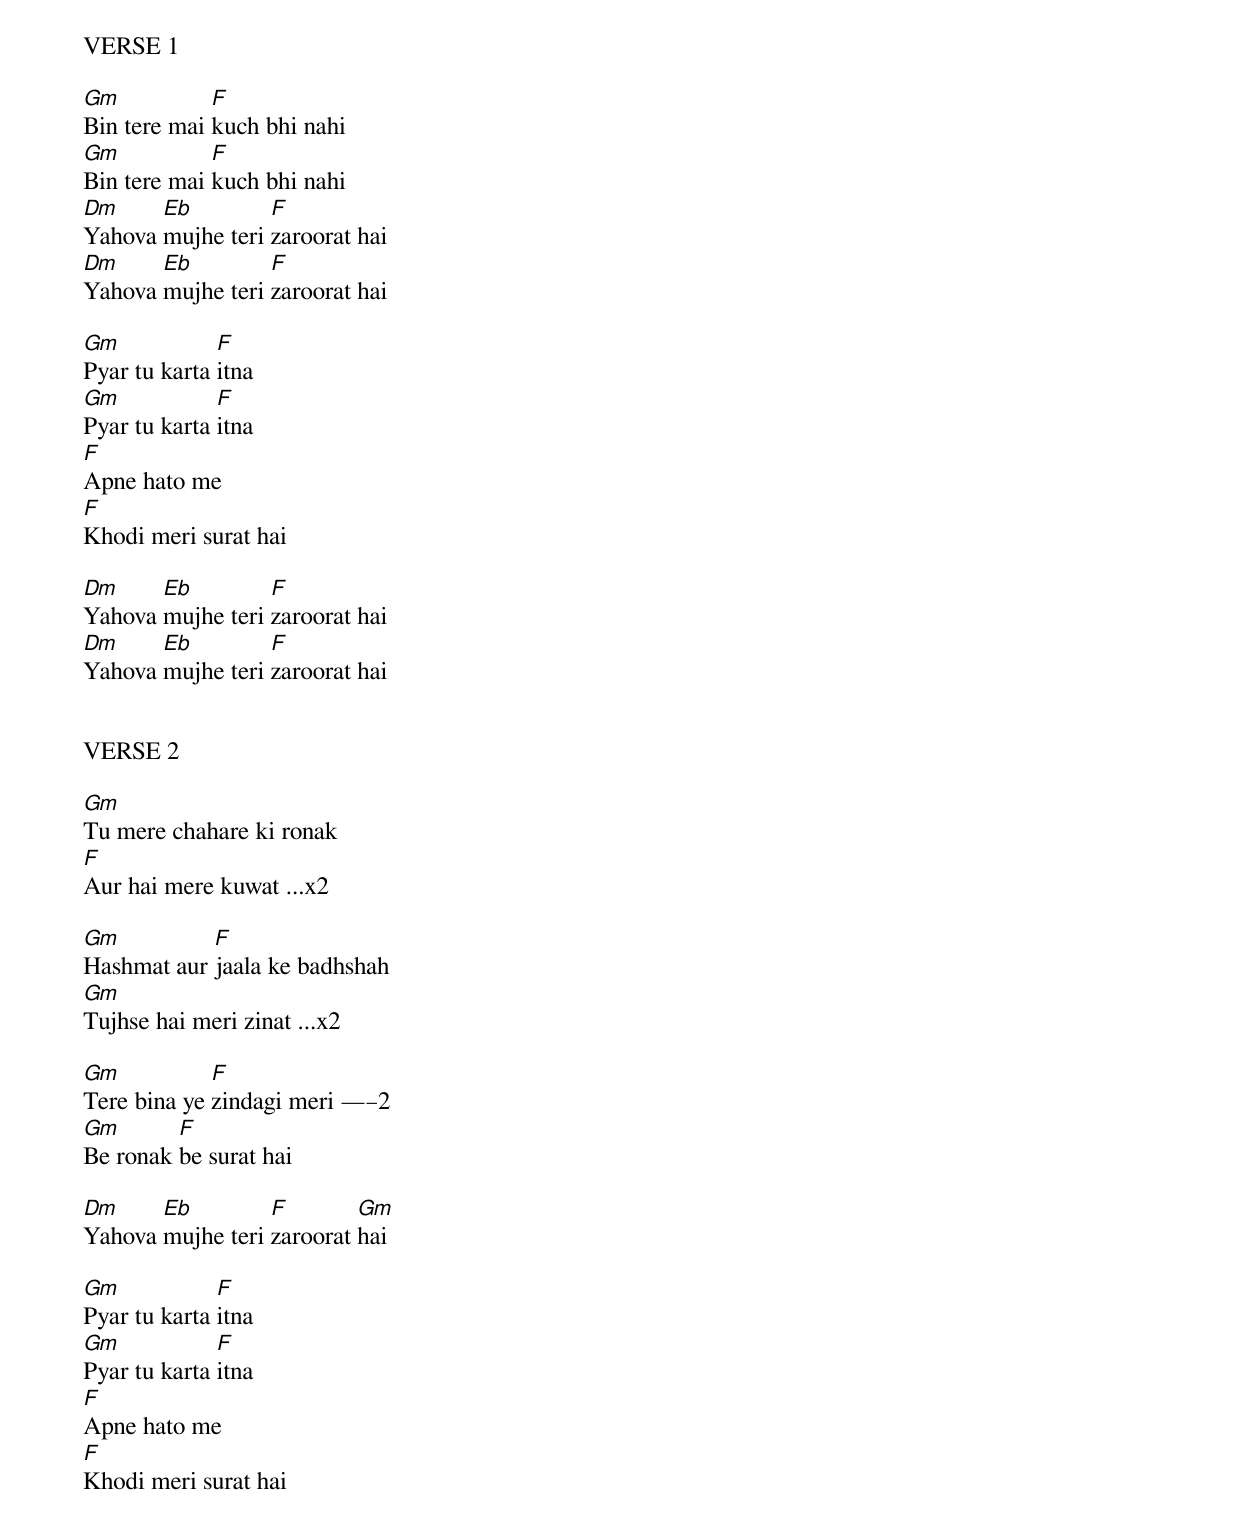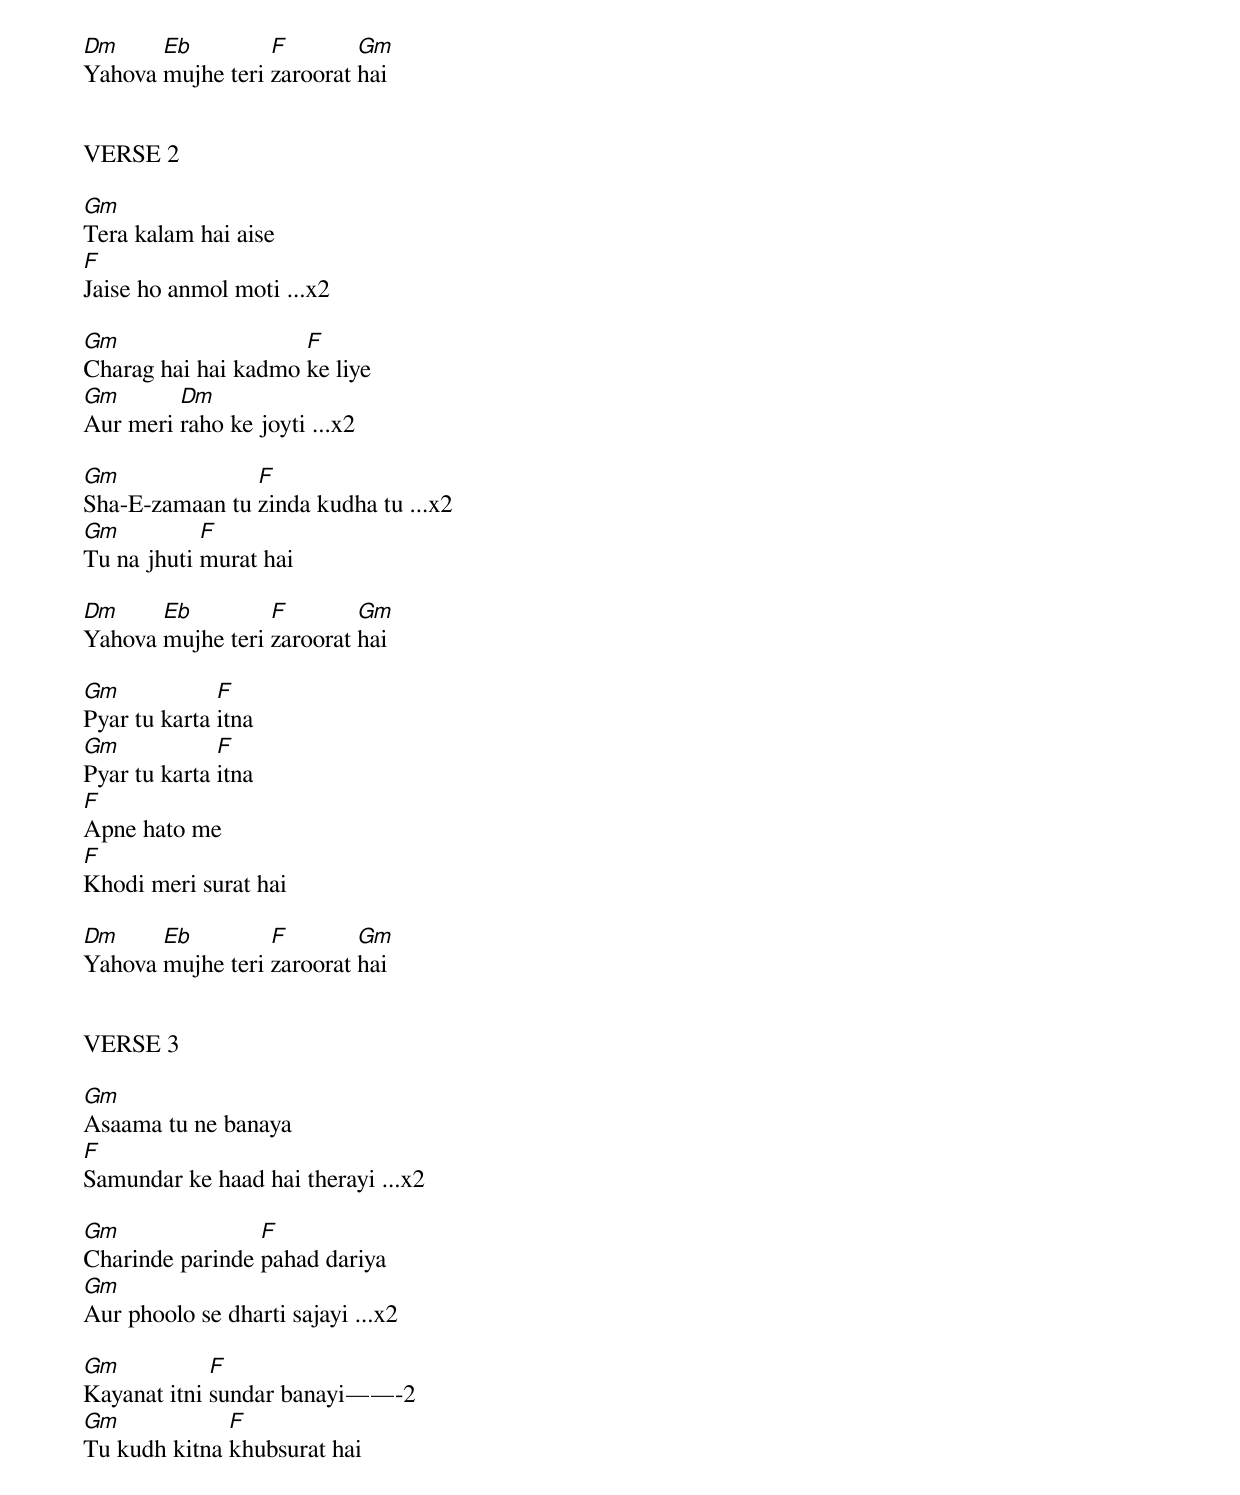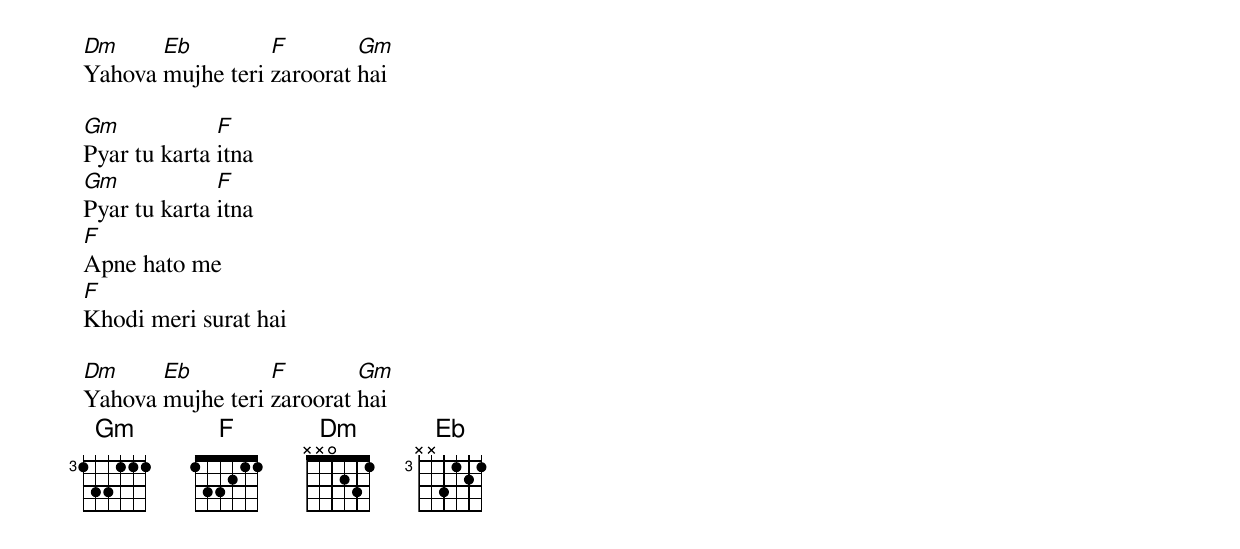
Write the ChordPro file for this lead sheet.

VERSE 1

[Gm]Bin tere mai [F]kuch bhi nahi
[Gm]Bin tere mai [F]kuch bhi nahi
[Dm]Yahova [Eb]mujhe teri [F]zaroorat hai
[Dm]Yahova [Eb]mujhe teri [F]zaroorat hai

[Gm]Pyar tu karta [F]itna
[Gm]Pyar tu karta [F]itna
[F]Apne hato me
[F]Khodi meri surat hai

[Dm]Yahova [Eb]mujhe teri [F]zaroorat hai
[Dm]Yahova [Eb]mujhe teri [F]zaroorat hai


VERSE 2

[Gm]Tu mere chahare ki ronak
[F]Aur hai mere kuwat ...x2

[Gm]Hashmat aur [F]jaala ke badhshah
[Gm]Tujhse hai meri zinat ...x2

[Gm]Tere bina ye [F]zindagi meri —–2
[Gm]Be ronak [F]be surat hai

[Dm]Yahova [Eb]mujhe teri [F]zaroorat [Gm]hai

[Gm]Pyar tu karta [F]itna
[Gm]Pyar tu karta [F]itna
[F]Apne hato me
[F]Khodi meri surat hai

[Dm]Yahova [Eb]mujhe teri [F]zaroorat [Gm]hai


VERSE 2

[Gm]Tera kalam hai aise
[F]Jaise ho anmol moti ...x2

[Gm]Charag hai hai kadmo [F]ke liye
[Gm]Aur meri [Dm]raho ke joyti ...x2

[Gm]Sha-E-zamaan tu [F]zinda kudha tu ...x2
[Gm]Tu na jhuti [F]murat hai

[Dm]Yahova [Eb]mujhe teri [F]zaroorat [Gm]hai

[Gm]Pyar tu karta [F]itna
[Gm]Pyar tu karta [F]itna
[F]Apne hato me
[F]Khodi meri surat hai

[Dm]Yahova [Eb]mujhe teri [F]zaroorat [Gm]hai


VERSE 3

[Gm]Asaama tu ne banaya
[F]Samundar ke haad hai therayi ...x2

[Gm]Charinde parinde [F]pahad dariya
[Gm]Aur phoolo se dharti sajayi ...x2

[Gm]Kayanat itni [F]sundar banayi——-2
[Gm]Tu kudh kitna [F]khubsurat hai

[Dm]Yahova [Eb]mujhe teri [F]zaroorat [Gm]hai

[Gm]Pyar tu karta [F]itna
[Gm]Pyar tu karta [F]itna
[F]Apne hato me
[F]Khodi meri surat hai

[Dm]Yahova [Eb]mujhe teri [F]zaroorat [Gm]hai
